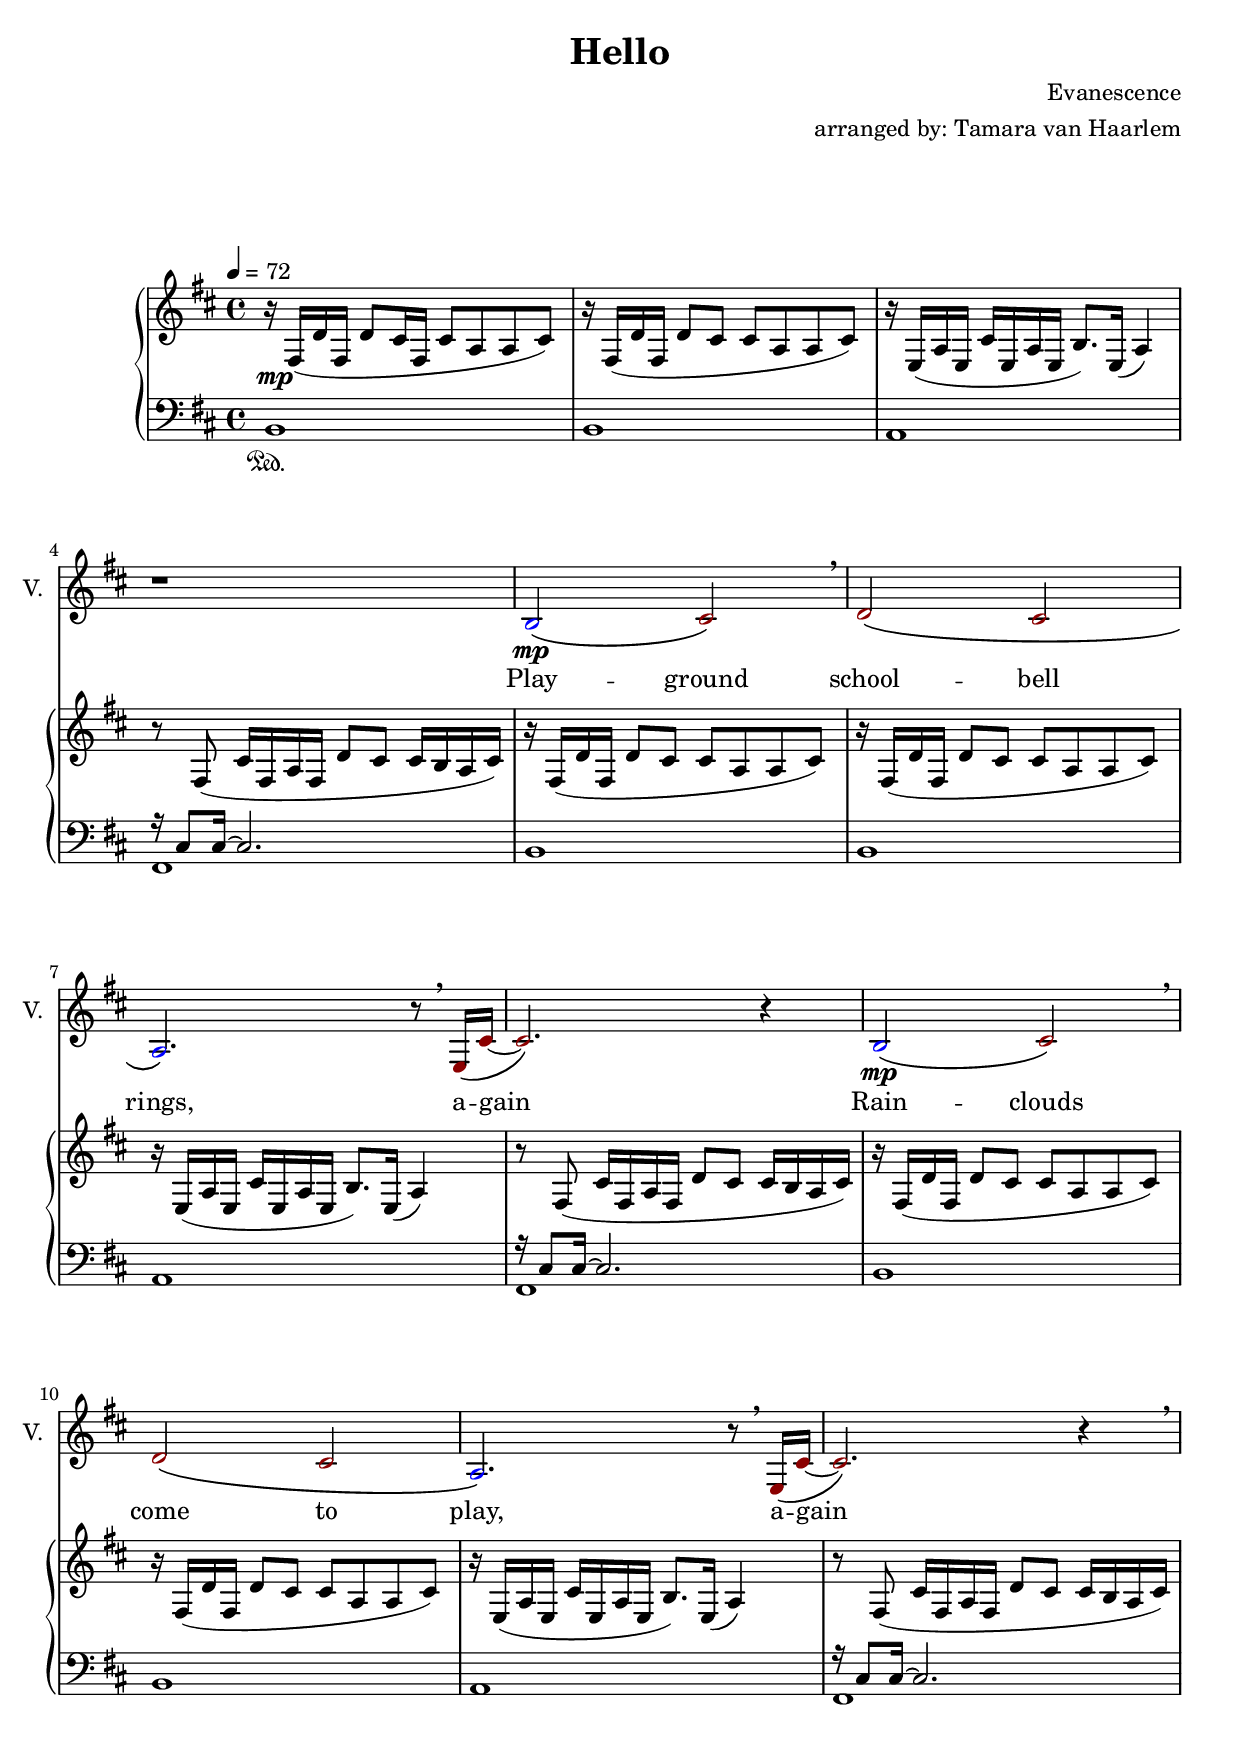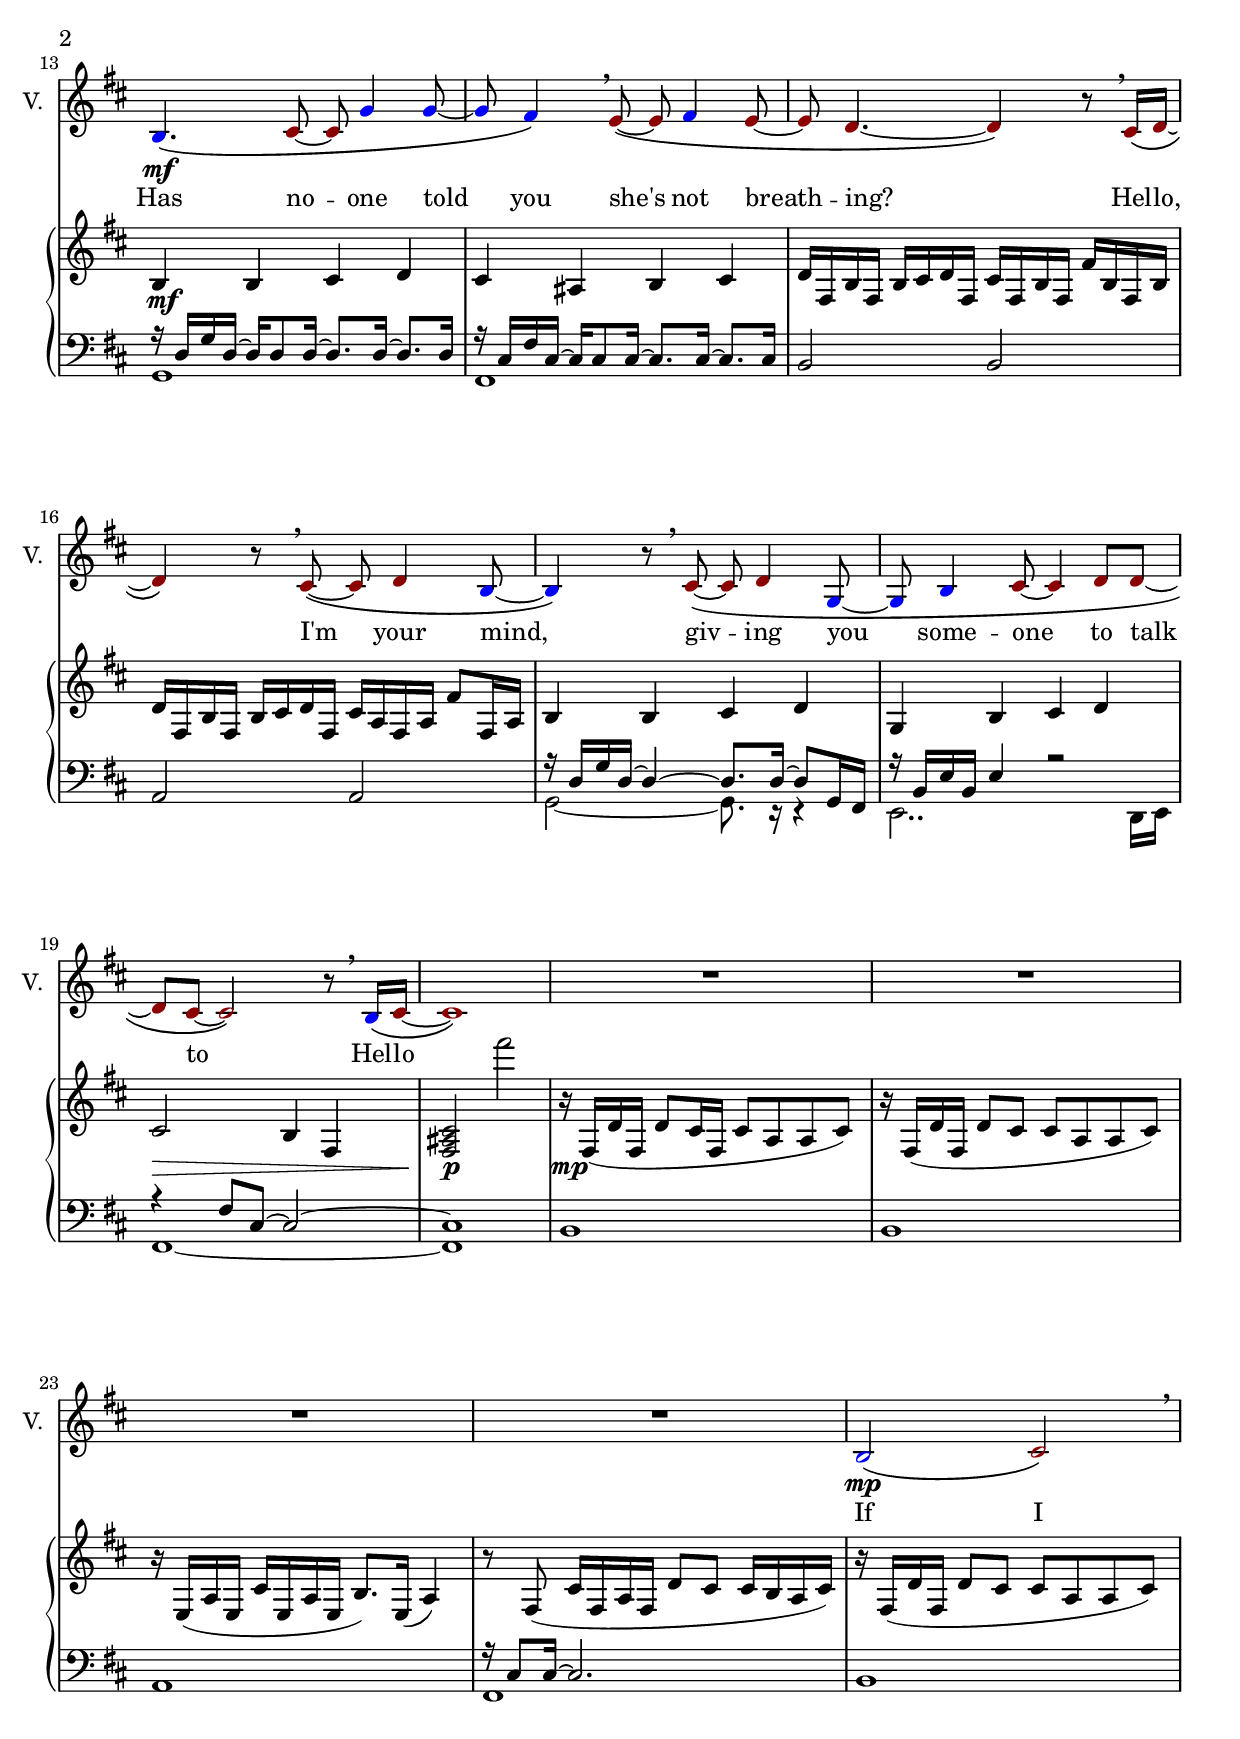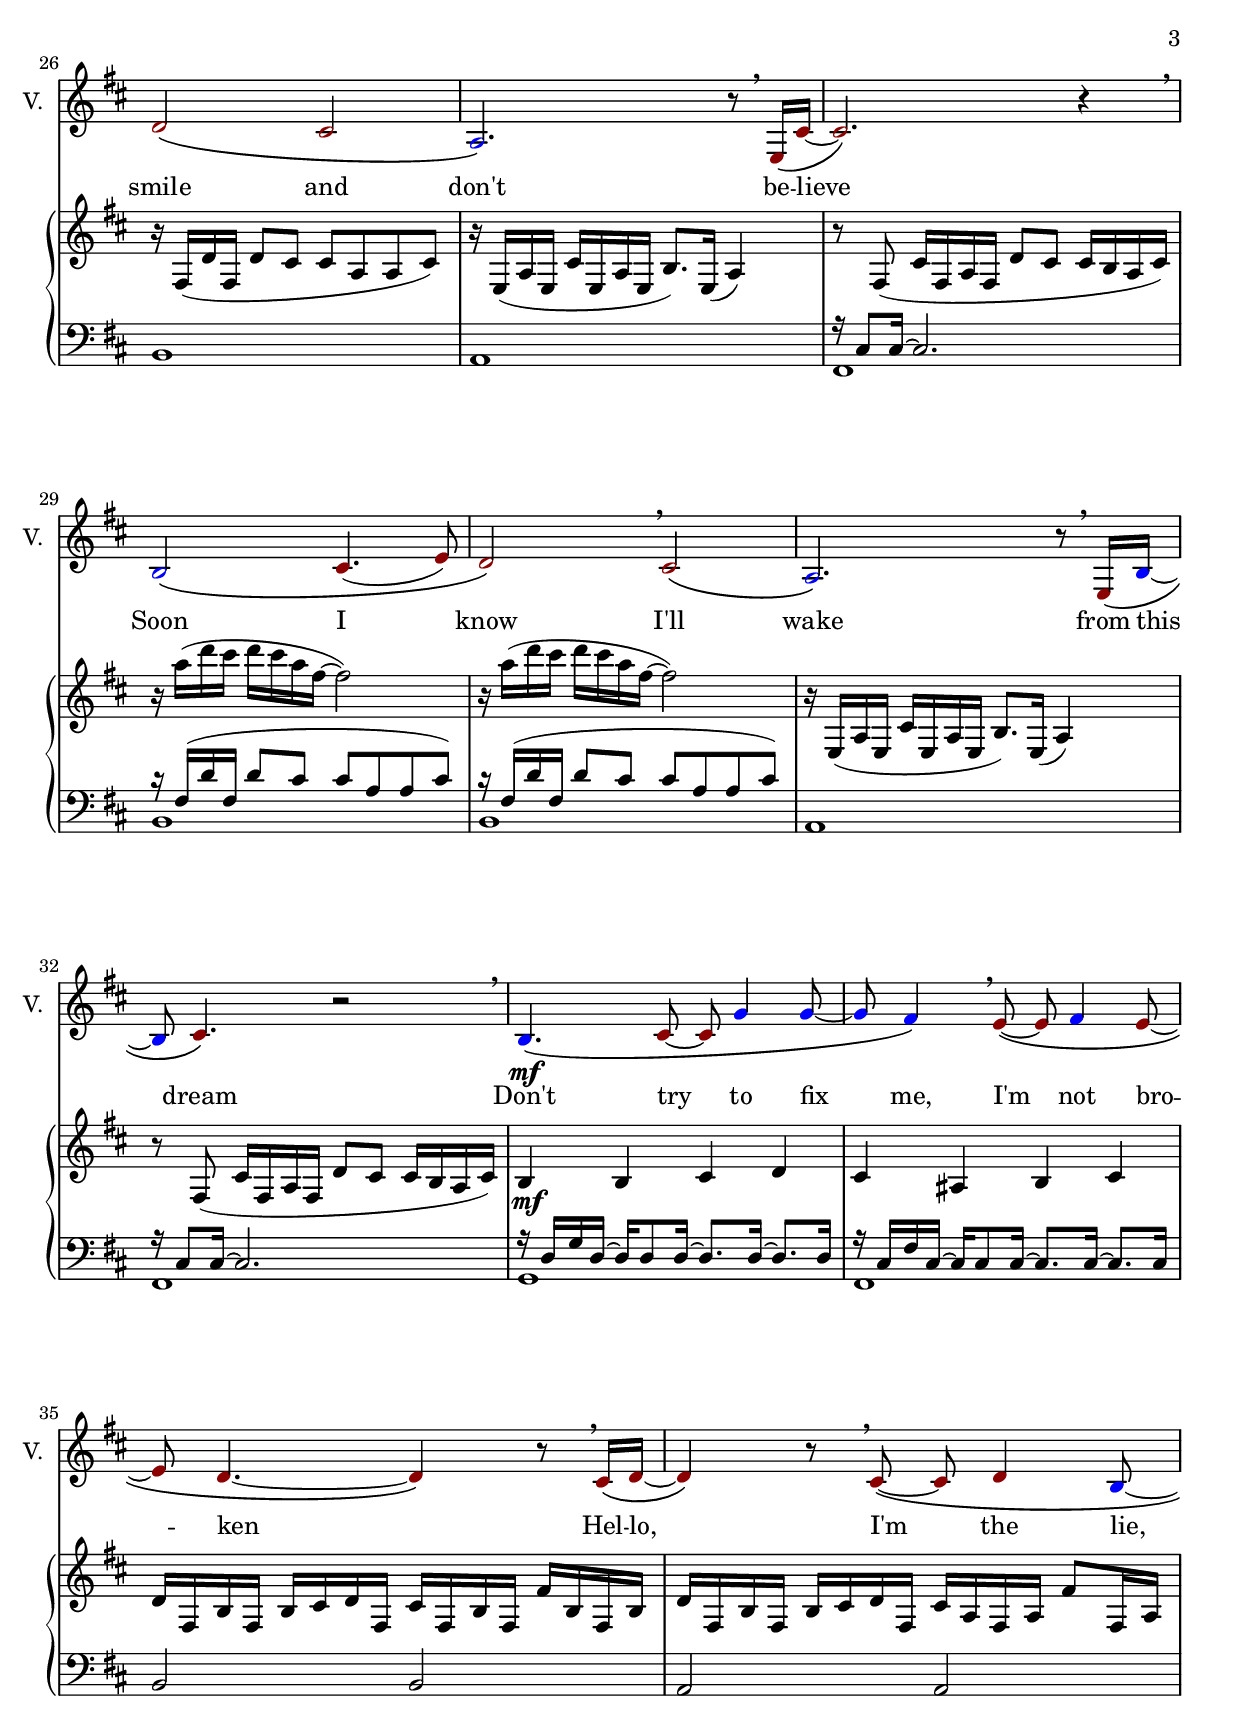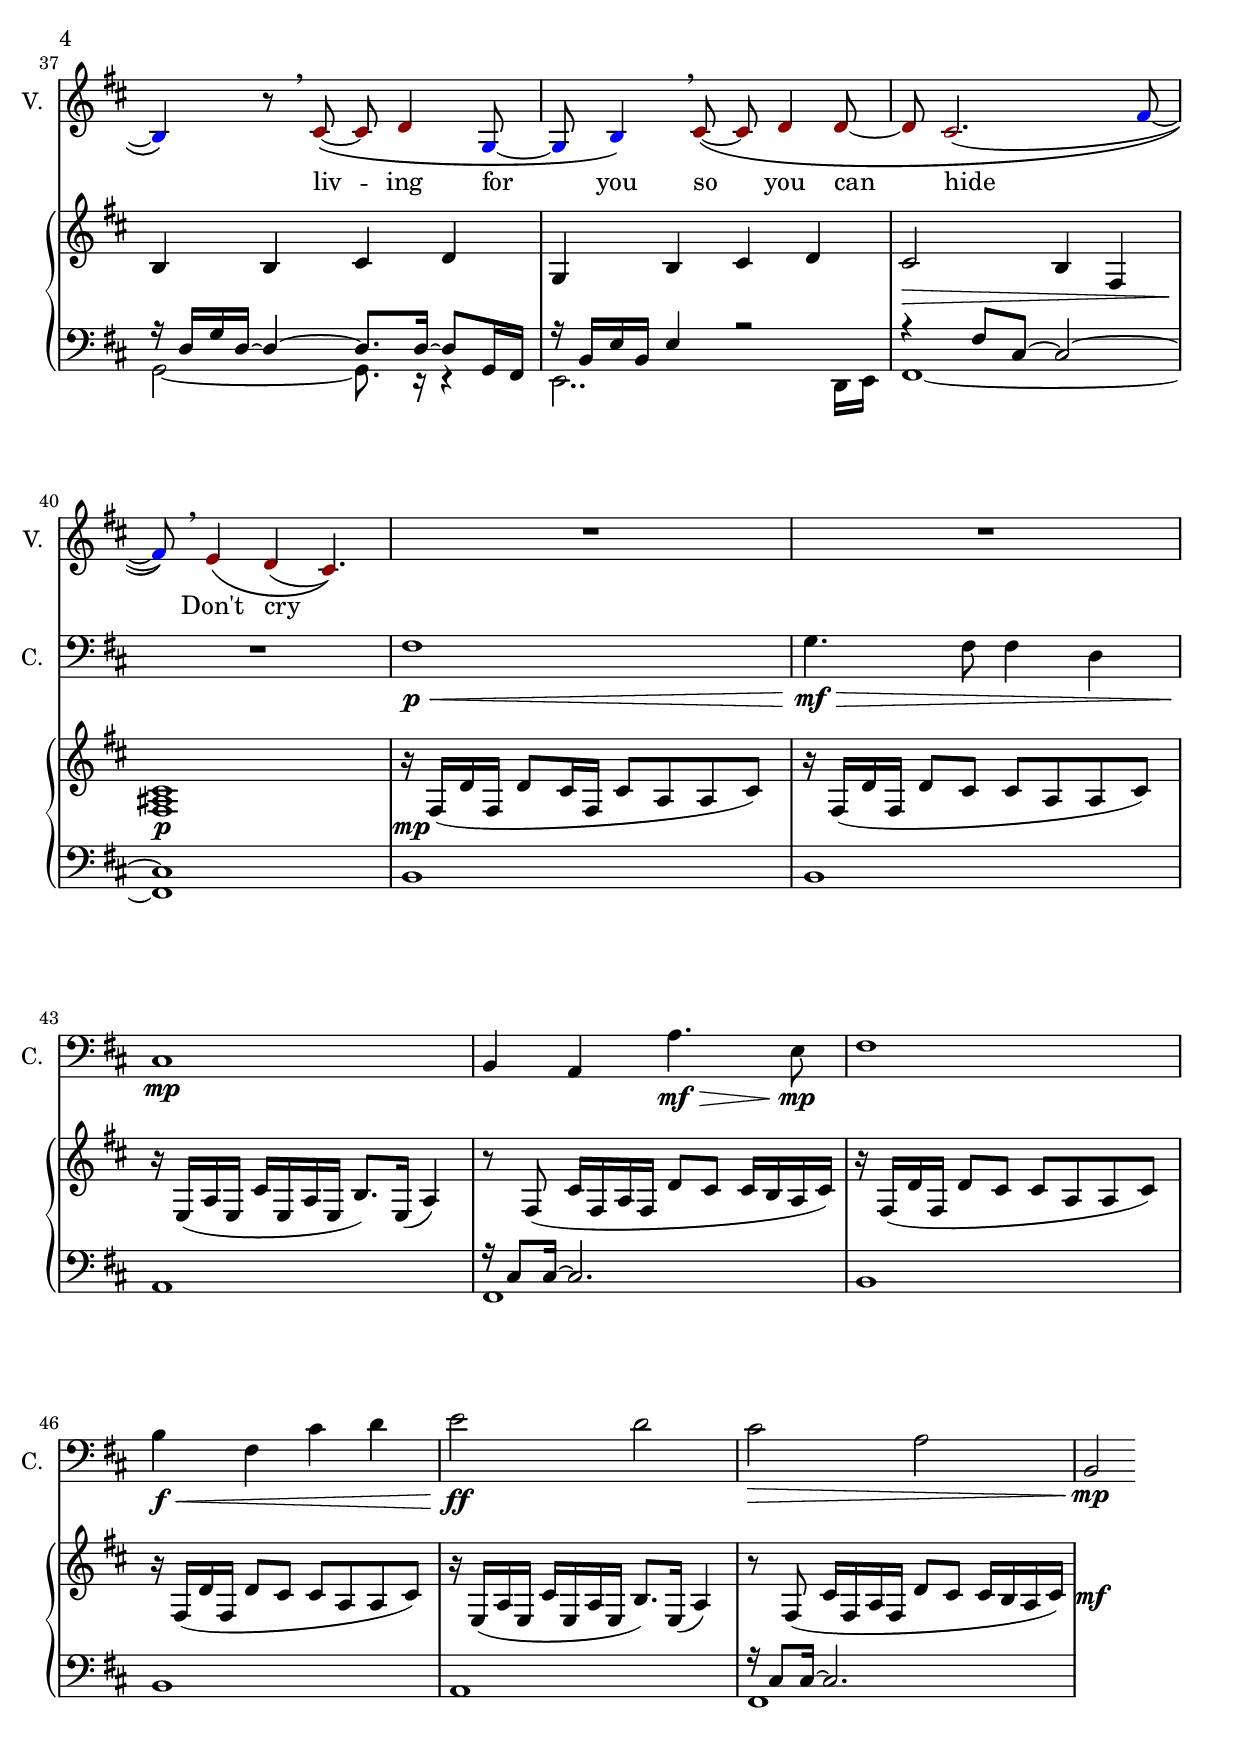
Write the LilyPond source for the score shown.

\include "articulate.ly"
\version "2.19.49"
%Association list of pitches to colors.
#(define color-mapping
  (list
    (cons (ly:make-pitch 0 0 -1/2) (x11-color 'DarkRed))
    (cons (ly:make-pitch 0 0 0) (x11-color 'DarkRed))
    (cons (ly:make-pitch 0 0 1/2) (x11-color 'DarkRed))
    (cons (ly:make-pitch 0 1 -1/2) (x11-color 'DarkRed))
    (cons (ly:make-pitch 0 1 0) (x11-color 'DarkRed))
    (cons (ly:make-pitch 0 1 1/2) (x11-color 'DarkRed))
    (cons (ly:make-pitch 0 2 -1/2) (x11-color 'DarkRed))
    (cons (ly:make-pitch 0 2 0) (x11-color 'DarkRed))
    (cons (ly:make-pitch 0 2 1/2) (x11-color 'DarkRed))
    (cons (ly:make-pitch 0 3 -1/2) (x11-color 'blue))
    (cons (ly:make-pitch 0 3 0) (x11-color 'blue))
    (cons (ly:make-pitch 0 3 1/2) (x11-color 'blue))
    (cons (ly:make-pitch 0 4 -1/2) (x11-color 'blue))
    (cons (ly:make-pitch 0 4 0) (x11-color 'blue))
    (cons (ly:make-pitch 0 4 1/2) (x11-color 'blue))
    (cons (ly:make-pitch 0 5 -1/2) (x11-color 'blue))
    (cons (ly:make-pitch 0 5 0) (x11-color 'blue))
    (cons (ly:make-pitch 0 5 1/2) (x11-color 'blue))
    (cons (ly:make-pitch 0 6 -1/2) (x11-color 'blue))
    (cons (ly:make-pitch 0 6 0) (x11-color 'blue))
    (cons (ly:make-pitch 0 6 1/2) (x11-color 'blue))))

%Compare pitch and alteration (not octave).
#(define (pitch-equals? p1 p2)
  (and
    (= (ly:pitch-alteration p1) (ly:pitch-alteration p2))
    (= (ly:pitch-notename p1) (ly:pitch-notename p2))))

#(define (pitch-to-color pitch)
  (let ((color (assoc pitch color-mapping pitch-equals?)))
    (if color
      (cdr color))))

#(define (color-notehead grob)
  (pitch-to-color
    (ly:event-property (event-cause grob) 'pitch)))

\include "predefined-guitar-fretboards.ly"
\version "2.19.49"

\header {
  title = "Hello"
  composer = "Evanescence"
  arranger = "arranged by: Tamara van Haarlem"
}



voiceStaff= \relative c' {
  \override NoteHead #'color = #color-notehead
  \tempo 4=72 \time 4/4 \key b \minor \clef "treble"
  \repeat unfold 4 r1

  %5
  \repeat unfold 2 {
    b2\mp\( cis\) |
    \breathe d\( cis |
    a2.\) r8 \breathe e16\( cis'~ |
    cis2.\) r4 |
  }

  \barNumberCheck #13
  \breathe b4.\mf\( cis8~ cis g'4 g8~ |
  g fis4\) \breathe e8\(~ e fis4 e8~ |
  e d4.~ d4\) r8 \breathe cis16\( d~ |
  d4\) r8 \breathe cis8\(~ cis d4 b8~ |
  b4\) r8 \breathe cis8\(~ cis d4 g,8~ |
  g b4 cis8~ cis4 d8 d~ |
  d cis~ cis2\) r8 \breathe b16\( cis~ |
  cis1\) |

  \barNumberCheck #21
  R1*4
  b2\mp\( cis\) |
  \breathe d\( cis |
  a2.\) r8 \breathe e16\( cis'~ |
  cis2.\) r4 |

  \breathe b2\( cis4.( e8) |
  d2\) \breathe cis\( |
  a2.\) r8 \breathe e16\( b'~ |
  b8 cis4.\) r2 |

  \barNumberCheck #33
  \breathe b4.\mf\( cis8~ cis g'4 g8~ |
  g fis4\) \breathe e8~\( e fis4 e8~ |
  e d4.~ d4\) r8 \breathe cis16\( d~ |
  d4\) r8 \breathe cis8~\( cis d4 b8~ |
  b4\) r8 \breathe cis8~\( cis d4 g,8~ |
  g b4\) \breathe cis8~\( cis d4 d8~ |
  d cis2.( fis8~ |
  fis)\) \breathe e4\( d( cis4.)\) |

  \barNumberCheck #41
  R1*8 |

  \barNumberCheck #49

}

cello= \relative c, {
  \tempo 4=72 \time 4/4 \key b \minor \clef bass
  R1*40 |
  \barNumberCheck #41
  fis'1\p\< |
  g4.\mf\> fis8 fis4 d |
  cis1\mp |
  b4 a a'4.\mf\> e8\mp |
  fis1 |
  b4\f\< fis cis' d |
  e2\ff d |
  cis\> a |
  b,\mp
}

upperA= \relative c' {
  r16 fis,( d' fis, d'8 cis cis a a cis) |
}
upperB= \relative c' {
  r16 e,( a e cis' e, a e b'8.) e,16( a4) |
}
upperC= \relative c' {
  r8 fis,( cis'16 fis, a fis d'8 cis cis16 b a cis) |
}

upperStaff= \relative c' {
  \tempo 4=72 \time 4/4 \key b \minor
  r16 fis,( d' fis, d'8 cis16 fis, cis'8 a a cis) |
  \upperA
  \upperB
  \upperC

  %5
  \repeat unfold 2 {
    \upperA
    \upperA
    \upperB
    \upperC
  }

  \barNumberCheck #13
  b4 b cis d |
  cis ais b cis |
  d16 fis, b fis b cis d fis, cis' fis, b fis fis' b, fis b |
  d16 fis, b fis b cis d fis, cis' a fis a fis'8 fis,16 a |
  b4 b cis d |
  g, b cis d |
  cis2 b4 fis |
  < fis ais cis>2 fis''' |

  \barNumberCheck #21
  r16 fis,,,( d' fis, d'8 cis16 fis, cis'8 a a cis) |
  \upperA
  \upperB
  \upperC

  \upperA
  \upperA
  \upperB
  \upperC

  \repeat unfold 2 { r16 a''( d cis d cis a fis~ fis2) | }
  \upperB
  \upperC

  \barNumberCheck #33
  b,,4 b cis d |
  cis ais b cis |
  d16 fis, b fis b cis d fis, cis' fis, b fis fis' b, fis b |
  d16 fis, b fis b cis d fis, cis' a fis a fis'8 fis,16 a |
  b4 b cis d |
  g, b cis d |
  cis2 b4 fis |
  < fis ais cis>1 |
 
  \barNumberCheck #41
  r16 fis( d' fis, d'8 cis16 fis, cis'8 a a cis) |
  \upperA
  \upperB
  \upperC

  \upperA
  \upperA
  \upperB
  \upperC

  \barNumberCheck #49

}


lowerStaff= \relative c {
  \tempo 4=72 \time 4/4 \key b \minor \clef bass
  \repeat unfold 3 {
    b1 |
    b |
    a |
    <<
      { \voiceTwo fis }
      \new Voice { \voiceOne r16-\tag midi \mp-\tag midi \sustainOn cis'8 cis16~ cis2. }
    >> \oneVoice |
  }

  \barNumberCheck #13
  <<
    {
      \voiceOne
      r16 d g d~ d d8 d16~ d8. d16~ d8. d16 |
      r16 cis fis cis~ cis cis8 cis16~ cis8. cis16~ cis8. cis16 |
    }
    \new Voice {
      \voiceTwo
      g1-\tag midi \mf-\tag midi \sustainOn  |
      fis |
    }
  >> \oneVoice
  b2 b |
  a a |
  <<
    {
      \voiceOne
      r16 d g d~ d4~ d8. d16~ d8 g,16 fis |
      r16 b e b e4 r2 |
      r4 fis8 cis~ cis2~ |
      cis1 |
    }
    \new Voice {
      \voiceTwo
      g2-\tag midi \mf-\tag midi \sustainOn ~ g8. r16 r4 |
      e2.. d16 e |
      fis1-\tag midi \>~ |
      fis-\tag midi \p |
    }
  >> \oneVoice
  
  \barNumberCheck #21
  \repeat unfold 2 {
    b1 |
    b |
    a |
    <<
      { \voiceTwo fis }
      \new Voice { \voiceOne r16-\tag midi \mf-\tag midi \sustainOn  cis'8 cis16~ cis2. }
    >> \oneVoice |
  }

  \repeat unfold 2 {
    <<
      { \voiceTwo b1 }
      \new Voice { \voiceOne r16-\tag midi \mf-\tag midi \sustainOn fis'( d' fis, d'8 cis cis a a cis) }
    >> \oneVoice |
  }
  a,1 |
  <<
    { \voiceTwo fis }
    \new Voice { \voiceOne r16-\tag midi \mf-\tag midi \sustainOn  cis'8 cis16~ cis2. }
  >> \oneVoice |

  \barNumberCheck #33
  <<
    {
      \voiceOne
      r16 d g d~ d d8 d16~ d8. d16~ d8. d16 |
      r16 cis fis cis~ cis cis8 cis16~ cis8. cis16~ cis8. cis16 |
    }
    \new Voice {
      \voiceTwo
      g1-\tag midi \mf-\tag midi \sustainOn  |
      fis |
    }
  >> \oneVoice
  b2 b |
  a a |
  <<
    {
      \voiceOne
      r16 d g d~ d4~ d8. d16~ d8 g,16 fis |
      r16 b e b e4 r2 |
      r4 fis8 cis~ cis2~ |
      cis1 |
    }
    \new Voice {
      \voiceTwo
      g2-\tag midi \mf-\tag midi \sustainOn ~ g8. r16 r4 |
      e2.. d16 e |
      fis1-\tag midi \>~ |
      fis-\tag midi \p |
    }
  >> \oneVoice
 
  \barNumberCheck #41
  \repeat unfold 2 {
    b1 |
    b |
    a |
    <<
      { \voiceTwo fis }
      \new Voice { \voiceOne r16-\tag midi \mp-\tag midi \sustainOn cis'8 cis16~ cis2. }
    >> \oneVoice |
  }

  \barNumberCheck #49

}

pianoDynamics = {
  s1\mp |
  s1*11 |
  s1\mf |
  s1*5 |
  s1\> |
  s1\p |

  \barNumberCheck #21
  s1\mp |
  s1*11 |

  \barNumberCheck #33
  s1\mf |
  s1*5 |
  s1\> |
  s1\p |
  \barNumberCheck #41
  s1\mp |
  s1*7 |
  \barNumberCheck #49
  s1\mf |
}

pianoPedal = {
  s1\sustainOn
}

myChords= \chordmode {
}

\book {
  \bookOutputSuffix "sheet"
  \score {
    <<
      \new ChordNames { \myChords }
      \new FretBoards { \myChords }
      \new Staff = "voice" <<
        \set Staff.instrumentName = \markup { "Voice" }
        \set Staff.shortInstrumentName = \markup { "V." }
        \set Staff.midiInstrument = "choir aahs"
        \voiceStaff
        \addlyrics {
          Play -- ground school -- bell rings, a -- gain
          Rain -- clouds come to play, a -- gain

          Has no -- one told you she's not breath -- ing?
          Hel -- lo, I'm your mind, giv -- ing you some -- one to talk to
          Hel -- lo

          If I smile and don't be -- lieve
          Soon I know I'll wake from this dream
          Don't try to fix me, I'm not bro -- ken
          Hel -- lo, I'm the lie, liv -- ing for you so you can hide
          Don't cry

        }
      >>
      \new Staff = "cello" <<
        \set Staff.instrumentName = \markup { "ViolonCello" }
        \set Staff.shortInstrumentName = \markup { "C." }
        \set Staff.midiInstrument = "cello"
        \cello
      >>
      \new PianoStaff = "piano" <<
        \new Staff {
          \set Staff.midiInstrument = "acoustic grand"
          \removeWithTag midi \upperStaff
        }
        \new Dynamics \pianoDynamics
        \new Staff {
          \set Staff.midiInstrument = "acoustic grand"
          \removeWithTag midi \lowerStaff
        }
        \new Dynamics \pianoPedal
      >>
    >>
    \layout {
      \context {
        \Staff \RemoveEmptyStaves
        \override VerticalAxisGroup #'remove-first = ##t
      }
      \context {
        \PianoStaff
        \accepts Dynamics
        % \override VerticalAlignment #'forced-distance = #7
      }
    }
  }
}
\book {
  \bookOutputSuffix "midi"
  \score {
    \unfoldRepeats \articulate <<
      \new Staff = "voice" <<
        \set Staff.instrumentName = \markup { "Voice" }
        \set Staff.shortInstrumentName = \markup { "V." }
        \set Staff.midiInstrument = "choir aahs"
        \voiceStaff
      >>
      \new Staff = "cello" <<
        \set Staff.instrumentName = \markup { "ViolonCello" }
        \set Staff.shortInstrumentName = \markup { "C." }
        \set Staff.midiInstrument = "cello"
        \cello
      >>
      \new PianoStaff = "piano" <<
        \new Staff {
          \set Staff.midiInstrument = "acoustic grand"
          \new Voice <<
            \new Dynamics \pianoDynamics
            \upperStaff
            \new Dynamics \pianoPedal
          >>
        }
        \new Staff {
          \set Staff.midiInstrument = "acoustic grand"
          \new Voice <<
            \new Dynamics \pianoDynamics
            \lowerStaff
            \new Dynamics \pianoPedal
          >>
        }
      >>
    >>
    \midi {
      \context {
        \type "Performer_group"
        \name Dynamics
        \consists "Dynamic_performer"
        \consists "Piano_pedal_performer"
      }
      \context {
        \Voice
        \accepts Dynamics
      }
    }
  }
}
